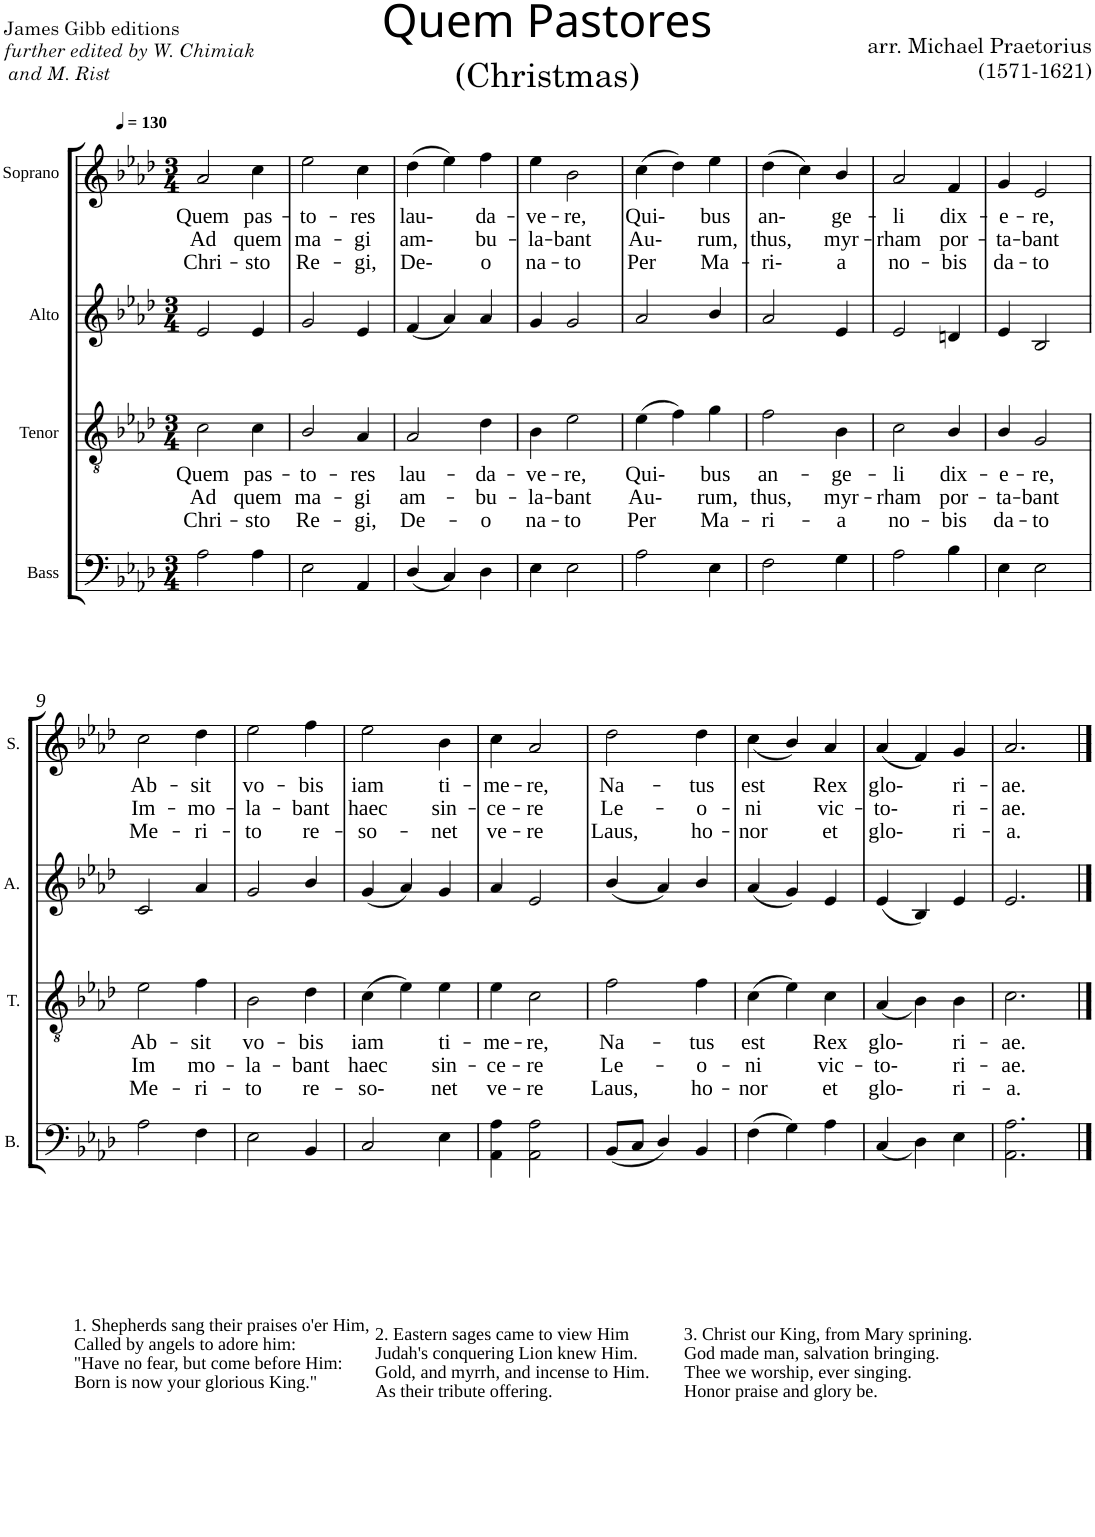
**kern	**kern	**text	**text	**text	**kern	**kern	**text	**text	**text
*part4	*part3	*part3	*part3	*part3	*part2	*part1	*part1	*part1	*part1
*staff4	*staff3	*staff3	*staff3	*staff3	*staff2	*staff1	*staff1	*staff1	*staff1
*I"Bass	*I"Tenor	*	*	*	*I"Alto	*I"Soprano	*	*	*
*I'B.	*I'T.	*	*	*	*I'A.	*I'S.	*	*	*
*clefF4	*clefGv2	*	*	*	*clefG2	*clefG2	*	*	*
*k[b-e-a-d-]	*k[b-e-a-d-]	*	*	*	*k[b-e-a-d-]	*k[b-e-a-d-]	*	*	*
*A-:	*A-:	*	*	*	*A-:	*A-:	*	*	*
*M3/4	*M3/4	*	*	*	*M3/4	*M3/4	*	*	*
*MM130	*MM130	*	*	*	*MM130	*MM130	*	*	*
=1	=1	=1	=1	=1	=1	=1	=1	=1	=1
!	!	!LO:LY:b	!LO:LY:b	!LO:LY:b	!	!	!LO:LY:b	!LO:LY:b	!LO:LY:b
2A-\	2c\	Quem	Ad	Chri-	2e-/	2a-/	Quem	Ad	Chri-
!	!	!LO:LY:b	!LO:LY:b	!LO:LY:b	!	!	!LO:LY:b	!LO:LY:b	!LO:LY:b
4A-\	4c\	-pas-	-quem	sto	4e-/	4cc\	-pas-	-quem	sto
=2	=2	=2	=2	=2	=2	=2	=2	=2	=2
!	!	!LO:LY:b	!LO:LY:b	!LO:LY:b	!	!	!LO:LY:b	!LO:LY:b	!LO:LY:b
2E-\	2B-/	to-	-ma-	-Re-	2g/	2ee-\	to-	-ma-	-Re-
!	!	!LO:LY:b	!LO:LY:b	!LO:LY:b	!	!	!LO:LY:b	!LO:LY:b	!LO:LY:b
4AA-/	4A-/	-res	gi	gi,	4e-/	4cc\	-res	gi	gi,
=3	=3	=3	=3	=3	=3	=3	=3	=3	=3
!	!	!LO:LY:b	!LO:LY:b	!LO:LY:b	!	!	!LO:LY:b	!LO:LY:b	!LO:LY:b
(<4D-/	2A-/	lau-	-am-	-De-	(<4f/	(>4dd-\	lau-	am-	De-
4C/)	.	.	.	.	4a-/)	4ee-\)	.	.	.
!	!	!LO:LY:b	!LO:LY:b	!LO:LY:b	!	!	!LO:LY:b	!LO:LY:b	!LO:LY:b
4D-\	4d-\	-da-	-bu-	-o	4a-/	4ff\	da-	-bu-	-o
=4	=4	=4	=4	=4	=4	=4	=4	=4	=4
!	!	!LO:LY:b	!LO:LY:b	!LO:LY:b	!	!	!LO:LY:b	!LO:LY:b	!LO:LY:b
4E-\	4B-\	ve-	-la-	-na-	4g/	4ee-\	ve-	-la-	-na-
!	!	!LO:LY:b	!LO:LY:b	!LO:LY:b	!	!	!LO:LY:b	!LO:LY:b	!LO:LY:b
2E-\	2e-\	-re,	bant	to	2g/	2b-\	-re,	bant	to
=5	=5	=5	=5	=5	=5	=5	=5	=5	=5
!	!	!LO:LY:b	!LO:LY:b	!LO:LY:b	!	!	!LO:LY:b	!LO:LY:b	!LO:LY:b
2A-\	(>4e-\	Qui-	Au-	Per	2a-/	(>4cc\	Qui-	Au-	Per
.	4f\)	.	.	.	.	4dd-\)	.	.	.
!	!	!LO:LY:b	!LO:LY:b	!LO:LY:b	!	!	!LO:LY:b	!LO:LY:b	!LO:LY:b
4E-\	4g\	bus	rum,	Ma-	4b-/	4ee-\	bus	rum,	Ma-
=6	=6	=6	=6	=6	=6	=6	=6	=6	=6
!	!	!LO:LY:b	!LO:LY:b	!LO:LY:b	!	!	!LO:LY:b	!LO:LY:b	!LO:LY:b
2F\	2f\	-an-	-thus,	ri-	2a-/	(>4dd-\	-an-	thus,	ri-
.	.	.	.	.	.	4cc\)	.	.	.
!	!	!LO:LY:b	!LO:LY:b	!LO:LY:b	!	!	!LO:LY:b	!LO:LY:b	!LO:LY:b
4G\	4B-\	-ge-	-myr-	-a	4e-/	4b-/	ge-	-myr-	-a
=7	=7	=7	=7	=7	=7	=7	=7	=7	=7
!	!	!LO:LY:b	!LO:LY:b	!LO:LY:b	!	!	!LO:LY:b	!LO:LY:b	!LO:LY:b
2A-\	2c\	li	rham	no-	2e-/	2a-/	li	rham	no-
!	!	!LO:LY:b	!LO:LY:b	!LO:LY:b	!	!	!LO:LY:b	!LO:LY:b	!LO:LY:b
4B-\	4B-/	-dix-	-por-	-bis	4dn/	4f/	-dix-	-por-	-bis
=8	=8	=8	=8	=8	=8	=8	=8	=8	=8
!	!	!LO:LY:b	!LO:LY:b	!LO:LY:b	!	!	!LO:LY:b	!LO:LY:b	!LO:LY:b
4E-\	4B-/	e-	-ta-	-da-	4e-/	4g/	e-	-ta-	-da-
!	!	!LO:LY:b	!LO:LY:b	!LO:LY:b	!	!	!LO:LY:b	!LO:LY:b	!LO:LY:b
2E-\	2G/	-re,	bant	to	2B-/	2e-/	-re,	bant	to
!!LO:LB:g=z
=9	=9	=9	=9	=9	=9	=9	=9	=9	=9
!LO:TX:b:t=1. Shepherds sang their praises o'er Him,	!	!	!	!	!	!	!	!	!
!LO:TX:b:t=Called by angels to adore him&colon;	!	!	!	!	!	!	!	!	!
!LO:TX:b:t="Have no fear, but come before Him&colon;	!	!	!	!	!	!	!	!	!
!LO:TX:b:t=Born is now your glorious King."	!	!	!	!	!	!	!	!	!
!	!	!LO:LY:b	!LO:LY:b	!LO:LY:b	!	!	!LO:LY:b	!LO:LY:b	!LO:LY:b
2A-\	2e-\	Ab-	-Im	Me-	2c/	2cc\	Ab-	-Im-	-Me-
!	!	!LO:LY:b	!LO:LY:b	!LO:LY:b	!	!	!LO:LY:b	!LO:LY:b	!LO:LY:b
4F\	4f\	-sit	mo-	-ri-	4a-/	4dd-\	-sit	mo-	-ri-
=10	=10	=10	=10	=10	=10	=10	=10	=10	=10
!	!	!LO:LY:b	!LO:LY:b	!LO:LY:b	!	!	!LO:LY:b	!LO:LY:b	!LO:LY:b
2E-\	2B-\	-vo-	-la-	-to	2g/	2ee-\	-vo-	-la-	-to
!	!	!LO:LY:b	!LO:LY:b	!LO:LY:b	!	!	!LO:LY:b	!LO:LY:b	!LO:LY:b
4BB-/	4d-\	bis	bant	re-	4b-/	4ff\	bis	bant	re-
=11	=11	=11	=11	=11	=11	=11	=11	=11	=11
!	!	!LO:LY:b	!LO:LY:b	!LO:LY:b	!	!	!LO:LY:b	!LO:LY:b	!LO:LY:b
2C/	(>4c\	-iam	haec	so-	(<4g/	2ee-\	-iam	haec	so-
.	4e-\)	.	.	.	4a-/)	.	.	.	.
!LO:TX:b:t=2. Eastern sages came to view Him	!	!	!	!	!	!	!	!	!
!LO:TX:b:t=Judah's conquering Lion knew Him.	!	!	!	!	!	!	!	!	!
!LO:TX:b:t=Gold, and myrrh, and incense to Him.	!	!	!	!	!	!	!	!	!
!LO:TX:b:t=As their tribute offering.	!	!	!	!	!	!	!	!	!
!	!	!LO:LY:b	!LO:LY:b	!LO:LY:b	!	!	!LO:LY:b	!LO:LY:b	!LO:LY:b
4E-\	4e-\	ti-	-sin-	-net	4g/	4b-\	-ti-	-sin-	-net
=12	=12	=12	=12	=12	=12	=12	=12	=12	=12
!	!	!LO:LY:b	!LO:LY:b	!LO:LY:b	!	!	!LO:LY:b	!LO:LY:b	!LO:LY:b
4AA-\ 4A-\	4e-\	me-	-ce-	-ve-	4a-/	4cc\	me-	-ce-	-ve-
!	!	!LO:LY:b	!LO:LY:b	!LO:LY:b	!	!	!LO:LY:b	!LO:LY:b	!LO:LY:b
2AA-\ 2A-\	2c\	-re,	re	re	2e-/	2a-/	-re,	re	re
=13	=13	=13	=13	=13	=13	=13	=13	=13	=13
!	!	!LO:LY:b	!LO:LY:b	!LO:LY:b	!	!	!LO:LY:b	!LO:LY:b	!LO:LY:b
(<8BB-/L	2f\	Na-	-Le-	-Laus,	(<4b-/	2dd-\	Na-	-Le-	-Laus,
8C/J	.	.	.	.	.	.	.	.	.
4D-/)	.	.	.	.	4a-/)	.	.	.	.
!	!	!LO:LY:b	!LO:LY:b	!LO:LY:b	!	!	!LO:LY:b	!LO:LY:b	!LO:LY:b
4BB-/	4f\	tus	o-	-ho-	4b-/	4dd-\	tus	o-	-ho-
=14	=14	=14	=14	=14	=14	=14	=14	=14	=14
!LO:TX:b:t=3. Christ our King, from Mary sprining.	!	!	!	!	!	!	!	!	!
!LO:TX:b:t=God made man, salvation bringing.	!	!	!	!	!	!	!	!	!
!LO:TX:b:t=Thee we worship, ever singing.	!	!	!	!	!	!	!	!	!
!LO:TX:b:t=Honor praise and glory be.	!	!	!	!	!	!	!	!	!
!	!	!LO:LY:b	!LO:LY:b	!LO:LY:b	!	!	!LO:LY:b	!LO:LY:b	!LO:LY:b
(>4F\	(>4c\	-est	ni	nor	(<4a-/	(<4cc\	-est	ni	nor
4G\)	4e-\)	.	.	.	4g/)	4b-/)	.	.	.
!	!	!LO:LY:b	!LO:LY:b	!LO:LY:b	!	!	!LO:LY:b	!LO:LY:b	!LO:LY:b
4A-\	4c\	Rex	vic-	-et	4e-/	4a-/	Rex	vic-	-et
=15	=15	=15	=15	=15	=15	=15	=15	=15	=15
!	!	!LO:LY:b	!LO:LY:b	!LO:LY:b	!	!	!LO:LY:b	!LO:LY:b	!LO:LY:b
(<4C/	(<4A-/	glo-	to-	glo-	(<4e-/	(<4a-/	glo-	to-	glo-
4D-\)	4B-\)	.	.	.	4B-/)	4f/)	.	.	.
!	!	!LO:LY:b	!LO:LY:b	!LO:LY:b	!	!	!LO:LY:b	!LO:LY:b	!LO:LY:b
4E-\	4B-\	ri-	-ri-	-ri-	4e-/	4g/	ri-	-ri-	-ri-
=16	=16	=16	=16	=16	=16	=16	=16	=16	=16
!	!	!LO:LY:b	!LO:LY:b	!LO:LY:b	!	!	!LO:LY:b	!LO:LY:b	!LO:LY:b
2.AA-\ 2.A-\	2.c\	-ae.	ae.	a.	2.e-/	2.a-/	-ae.	ae.	a.
==	==	==	==	==	==	==	==	==	==
*-	*-	*-	*-	*-	*-	*-	*-	*-	*-
